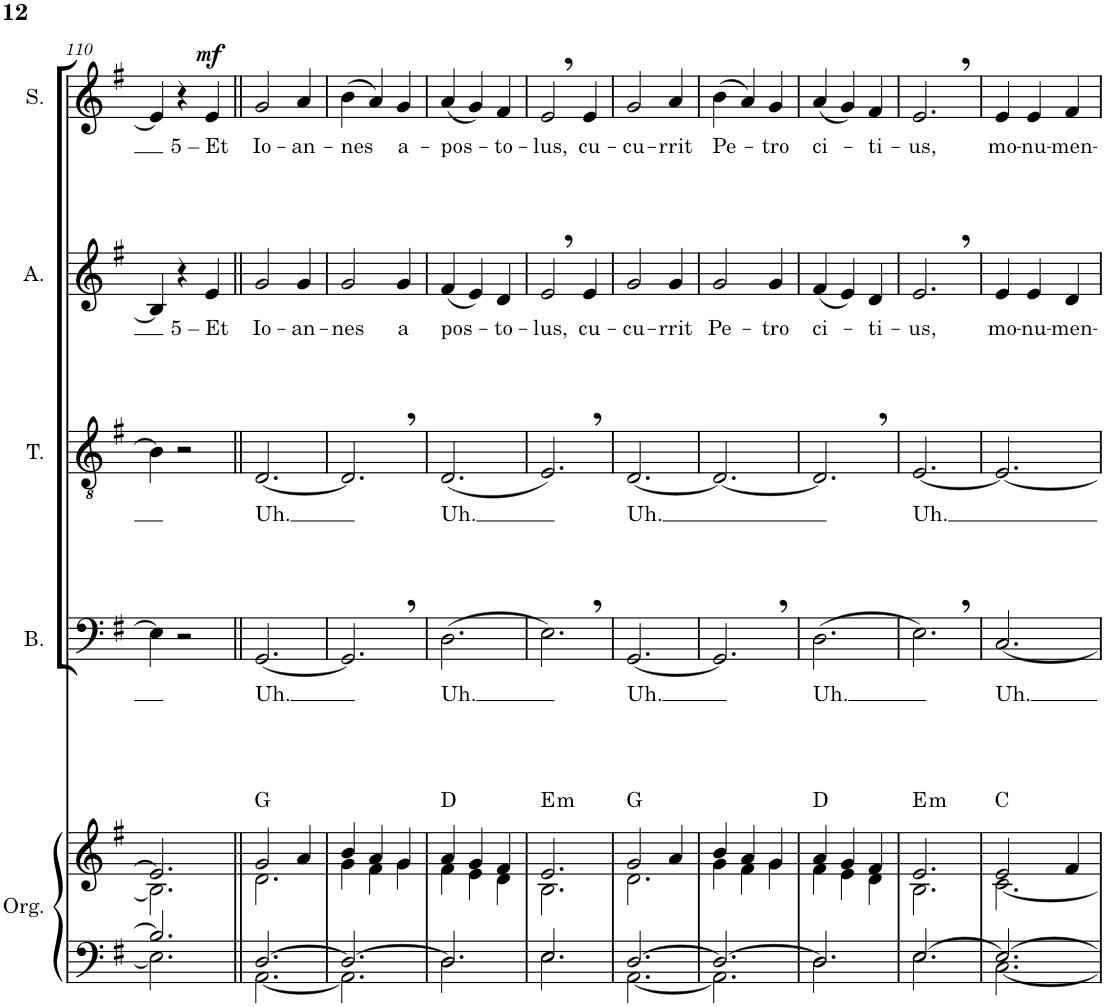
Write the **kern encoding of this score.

**kern	**kern	**harte	**kern	**text	**kern	**text	**kern	**text	**kern	**text	**dynam
*part5	*part5	*part5	*part4	*part4	*part3	*part3	*part2	*part2	*part1	*part1	*part1
*staff6	*staff5	*	*staff4	*staff4	*staff3	*staff3	*staff2	*staff2	*staff1	*staff1	*staff1
*I"Órgano	*	*	*I"Bajo	*	*I"Tenor	*	*I"Alto	*	*I"Soprano	*	*
*	*	*	*I'B.	*	*I'T.	*	*I'A.	*	*I'S.	*	*
!!LO:PB:g=z
*clefF4	*clefG2	*	*clefF4	*	*clefGv2	*	*clefG2	*	*clefG2	*	*
*k[f#]	*k[f#]	*	*k[f#]	*	*k[f#]	*	*k[f#]	*	*k[f#]	*	*
*M3/4	*M3/4	*	*M3/4	*	*M3/4	*	*M3/4	*	*M3/4	*	*
=110	=110	=110	=110	=110	=110	=110	=110	=110	=110	=110	=110
*^	*^	*	*	*	*	*	*	*	*	*	*
2.B/]	2.E\]	2.e/]	2.B\]	.	4E\]	.	4B\]	.	4B/]	.	4e/]	.	.
.	.	.	.	.	2r	.	2r	.	4r	.	4r	.	.
!	!	!	!	!	!	!	!	!	!	!LO:LY:b	!	!LO:LY:b	!LO:DY:a
.	.	.	.	.	.	.	.	.	4e/	5 – Et	4e/	5 – Et	mf
=111||	=111||	=111||	=111||	=111||	=111||	=111||	=111||	=111||	=111||	=111||	=111||	=111||	=111||
!	!	!	!	!	!	!LO:LY:b	!	!LO:LY:b	!	!LO:LY:b	!	!LO:LY:b	!
[2.D/	[2.AA\	2g/	2.d\	G:maj	[2.GG/	Uh.	[2.D/	Uh.	2g/	Io-	2g/	Io-	.
!	!	!	!	!	!	!	!	!	!	!LO:LY:b	!	!LO:LY:b	!
.	.	4a/	.	.	.	.	.	.	4g/	-an-	4a/	-an-	.
=112	=112	=112	=112	=112	=112	=112	=112	=112	=112	=112	=112	=112	=112
!	!	!	!	!	!	!	!	!	!	!LO:LY:b	!	!LO:LY:b	!
2.D/_	2.AA\]	4b/	4g\	.	2.GG,/]	.	2.D,/]	.	2g/	-nes	(4b\	-nes	.
.	.	4a/	4f#\	.	.	.	.	.	.	.	4a/)	.	.
!	!	!	!	!	!	!	!	!	!	!LO:LY:b	!	!LO:LY:b	!
.	.	4g/	4g\	.	.	.	.	.	4g/	a	4g/	a-	.
=113	=113	=113	=113	=113	=113	=113	=113	=113	=113	=113	=113	=113	=113
!	!	!	!	!	!	!LO:LY:b	!	!LO:LY:b	!	!LO:LY:b	!	!LO:LY:b	!
2.D/]	2.D\	4a/	4f#\	D:maj	(2.D\	Uh.	(2.D/	Uh.	(4f#/	pos-	(4a/	-pos-	.
.	.	4g/	4e\	.	.	.	.	.	4e/)	.	4g/)	.	.
!	!	!	!	!	!	!	!	!	!	!LO:LY:b	!	!LO:LY:b	!
.	.	4f#/	4d\	.	.	.	.	.	4d/	-to-	4f#/	-to-	.
=114	=114	=114	=114	=114	=114	=114	=114	=114	=114	=114	=114	=114	=114
!	!	!	!	!LO:H:kt=m	!	!	!	!	!	!LO:LY:b	!	!LO:LY:b	!
2.E/	2.E\	2.e/	2.B\	E:min	2.E,\)	.	2.E,/)	.	2e,/	-lus,	2e,/	-lus,	.
!	!	!	!	!	!	!	!	!	!	!LO:LY:b	!	!LO:LY:b	!
.	.	.	.	.	.	.	.	.	4e/	cu-	4e/	cu-	.
=115	=115	=115	=115	=115	=115	=115	=115	=115	=115	=115	=115	=115	=115
!	!	!	!	!	!	!LO:LY:b	!	!LO:LY:b	!	!LO:LY:b	!	!LO:LY:b	!
[2.D/	[2.AA\	2g/	2.d\	G:maj	[2.GG/	Uh.	[2.D/	Uh.	2g/	-cu-	2g/	-cu-	.
!	!	!	!	!	!	!	!	!	!	!LO:LY:b	!	!LO:LY:b	!
.	.	4a/	.	.	.	.	.	.	4g/	-rrit	4a/	-rrit	.
=116	=116	=116	=116	=116	=116	=116	=116	=116	=116	=116	=116	=116	=116
!	!	!	!	!	!	!	!	!	!	!LO:LY:b	!	!LO:LY:b	!
2.D/_	2.AA\]	4b/	4g\	.	2.GG,/]	.	2.D/_	.	2g/	Pe-	(4b\	Pe-	.
.	.	4a/	4f#\	.	.	.	.	.	.	.	4a/)	.	.
!	!	!	!	!	!	!	!	!	!	!LO:LY:b	!	!LO:LY:b	!
.	.	4g/	4g\	.	.	.	.	.	4g/	-tro	4g/	-tro	.
=117	=117	=117	=117	=117	=117	=117	=117	=117	=117	=117	=117	=117	=117
!	!	!	!	!	!	!LO:LY:b	!	!	!	!LO:LY:b	!	!LO:LY:b	!
2.D/]	2.D\	4a/	4f#\	D:maj	(2.D\	Uh.	2.D,/]	.	(4f#/	ci-	(4a/	ci-	.
.	.	4g/	4e\	.	.	.	.	.	4e/)	.	4g/)	.	.
!	!	!	!	!	!	!	!	!	!	!LO:LY:b	!	!LO:LY:b	!
.	.	4f#/	4d\	.	.	.	.	.	4d/	-ti-	4f#/	-ti-	.
=118	=118	=118	=118	=118	=118	=118	=118	=118	=118	=118	=118	=118	=118
!	!	!	!	!LO:H:kt=m	!	!	!	!LO:LY:b	!	!LO:LY:b	!	!LO:LY:b	!
[2.E/	2.E\	2.e/	2.B\	E:min	2.E,\)	.	[2.E/	Uh.	2.e,/	-us,	2.e,/	-us,	.
=119	=119	=119	=119	=119	=119	=119	=119	=119	=119	=119	=119	=119	=119
!	!	!	!	!	!	!LO:LY:b	!	!	!	!LO:LY:b	!	!LO:LY:b	!
2.E/_	[2.C\	2e/	[2.c\	C:maj	[2.C/	Uh.	2.E/_	.	4e/	mo-	4e/	mo-	.
!	!	!	!	!	!	!	!	!	!	!LO:LY:b	!	!LO:LY:b	!
.	.	.	.	.	.	.	.	.	4e/	-nu-	4e/	-nu-	.
!	!	!	!	!	!	!	!	!	!	!LO:LY:b	!	!LO:LY:b	!
.	.	4f#/	.	.	.	.	.	.	4d/	-men-	4f#/	-men-	.
*v	*v	*	*	*	*	*	*	*	*	*	*	*	*
*	*v	*v	*	*	*	*	*	*	*	*	*	*
=	=	=	=	=	=	=	=	=	=	=	=
*-	*-	*-	*-	*-	*-	*-	*-	*-	*-	*-	*-
